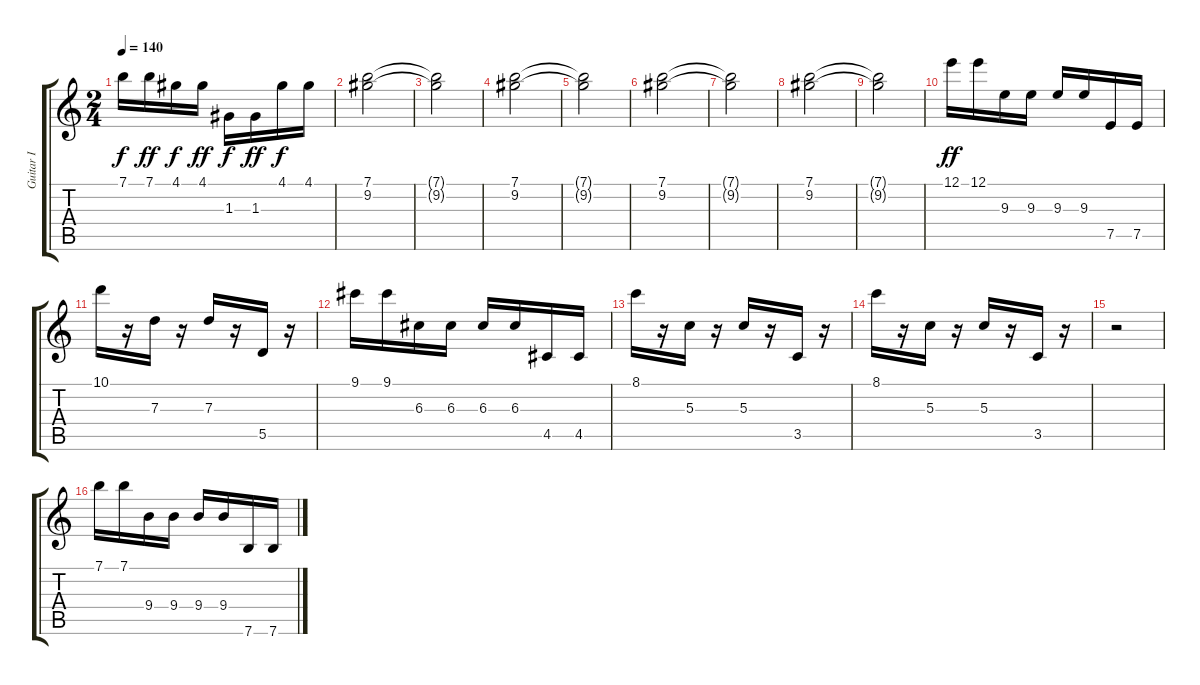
\track ("Guitar I" "Guitar I") {instrument distortionguitar}
\staff {score tabs}
\tuning (E4 B3 G3 D3 A2 E2) {hide}
\ts (2 4)
\tempo 140
\clef g2
\ks c
7.1.16{dy f} 7.1.16{dy ff} 4.1.16{dy f} 4.1.16{dy ff} 1.3.16{dy f} 1.3.16{dy ff} 4.1.16{dy f} 4.1.16 |
(7.1 9.2).2 |
(7.1{t} 9.2{t}).2 |
(7.1 9.2).2 |
(7.1{t} 9.2{t}).2 |
(7.1 9.2).2 |
(7.1{t} 9.2{t}).2 |
(7.1 9.2).2 |
(7.1{t} 9.2{t}).2 |
12.1.16{dy ff} 12.1.16 9.3.16 9.3.16 9.3.16 9.3.16 7.5.16 7.5.16 |
10.1.16 r.16 7.3.16 r.16 7.3.16 r.16 5.5.16 r.16 |
9.1.16 9.1.16 6.3.16 6.3.16 6.3.16 6.3.16 4.5.16 4.5.16 |
8.1.16 r.16 5.3.16 r.16 5.3.16 r.16 3.5.16 r.16 |
8.1.16 r.16 5.3.16 r.16 5.3.16 r.16 3.5.16 r.16 |
r.2 |
7.1.16 7.1.16 9.4.16 9.4.16 9.4.16 9.4.16 7.6.16 7.6.16
